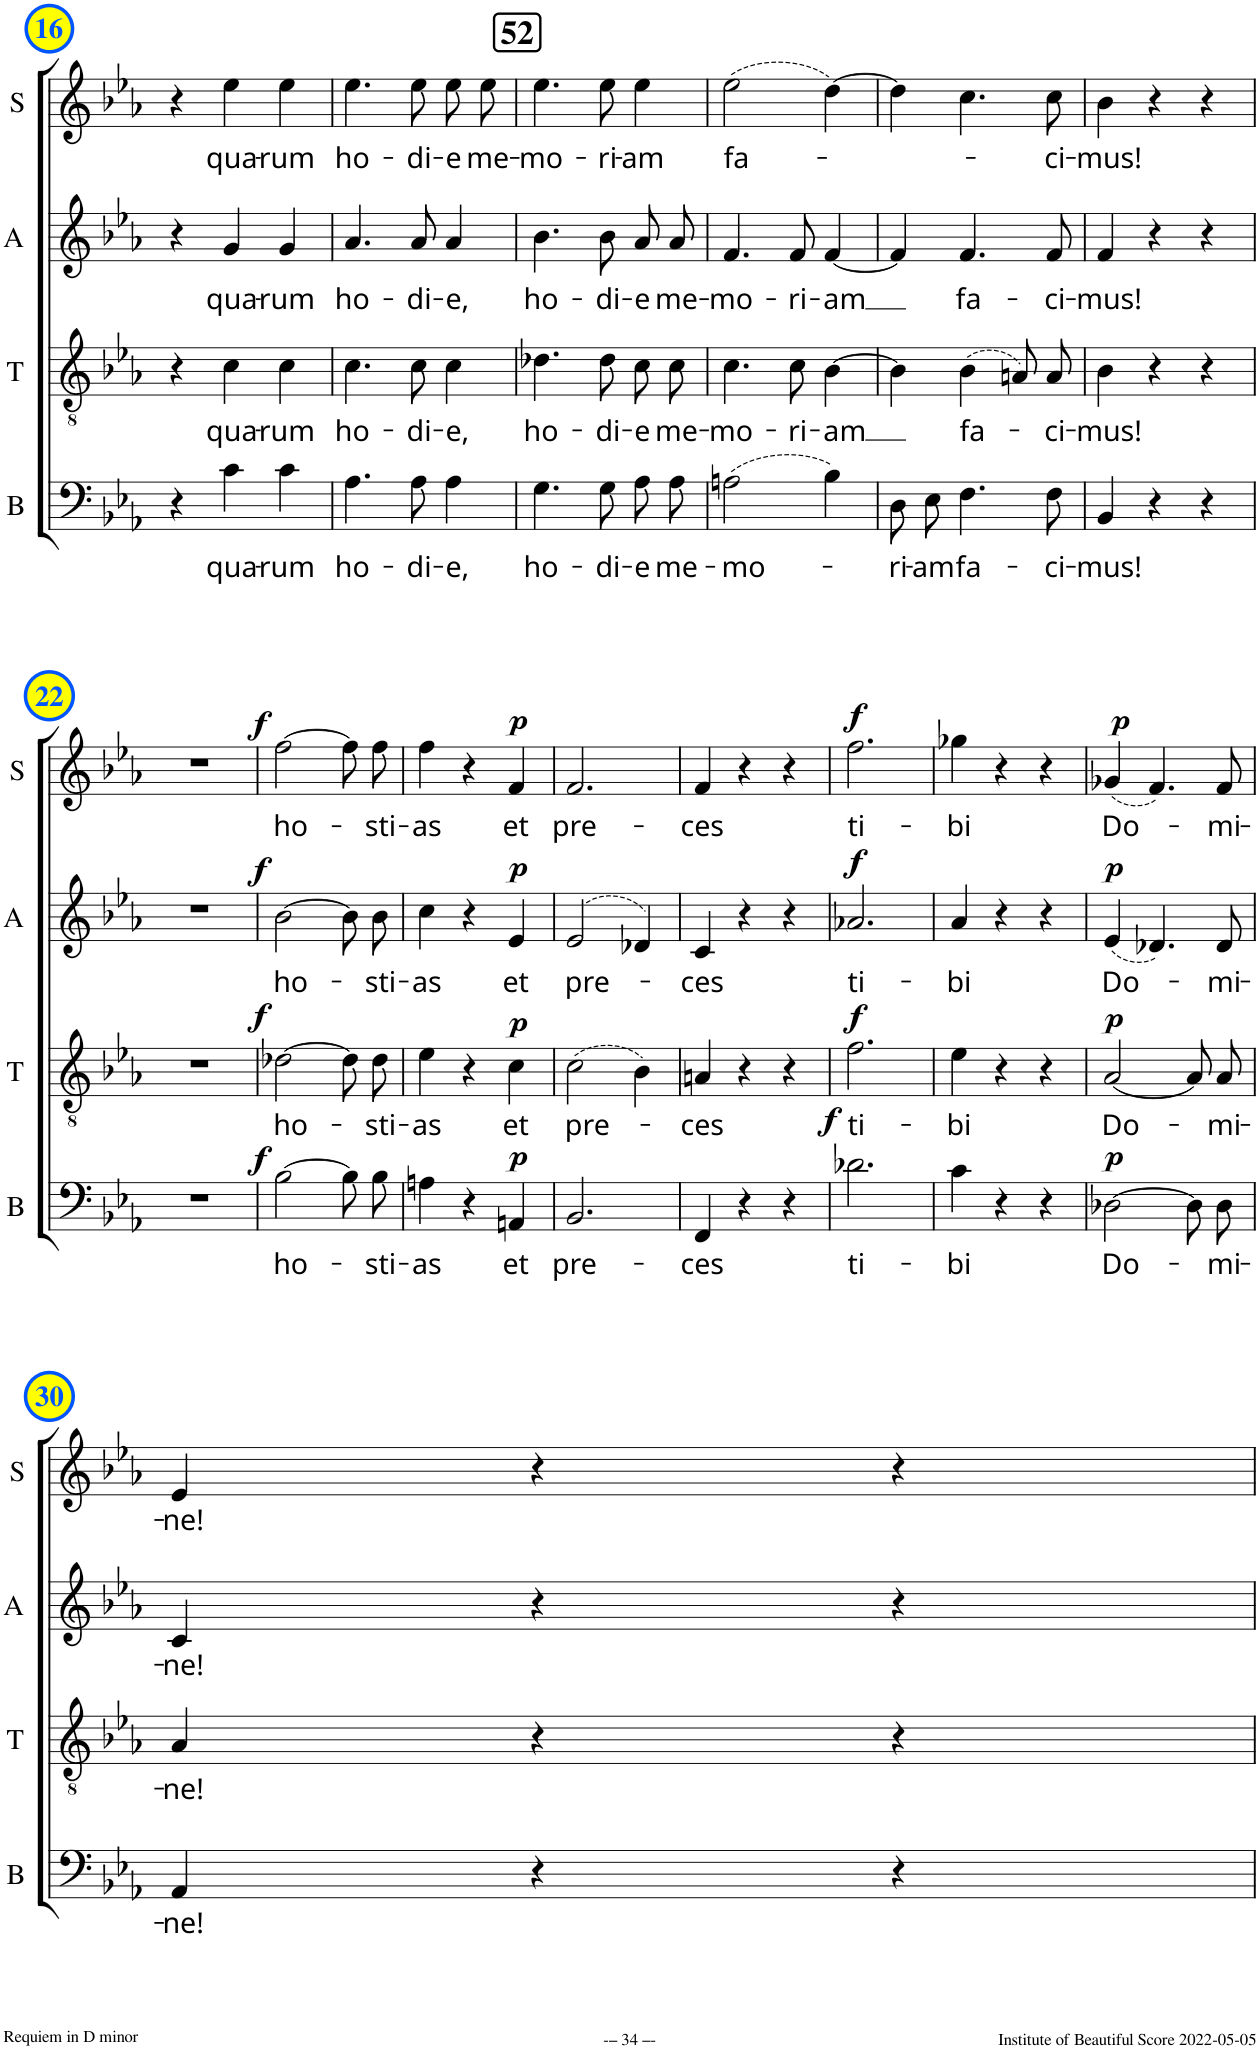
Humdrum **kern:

**kern	**text	**dynam	**kern	**text	**dynam	**kern	**text	**dynam	**kern	**text	**dynam
*part4	*part4	*part4	*part3	*part3	*part3	*part2	*part2	*part2	*part1	*part1	*part1
*staff4	*staff4	*staff4	*staff3	*staff3	*staff3	*staff2	*staff2	*staff2	*staff1	*staff1	*staff1
*I"B	*	*	*I"T	*	*	*I"A	*	*	*I"S	*	*
*I'B	*	*	*I'T	*	*	*I'A	*	*	*I'S	*	*
!!LO:PB:g=z
*clefF4	*	*	*clefGv2	*	*	*clefG2	*	*	*clefG2	*	*
*k[b-e-a-]	*	*	*k[b-e-a-]	*	*	*k[b-e-a-]	*	*	*k[b-e-a-]	*	*
*M3/4	*	*	*M3/4	*	*	*M3/4	*	*	*M3/4	*	*
=16	=16	=16	=16	=16	=16	=16	=16	=16	=16	=16	=16
4r	.	.	4r	.	.	4r	.	.	4r	.	.
!	!LO:LY:b	!	!	!LO:LY:b	!	!	!LO:LY:b	!	!	!LO:LY:b	!
4c\	-qua-	.	4c\	-qua-	.	4g/	qua-	.	4ee-\	qua-	.
!	!LO:LY:b	!	!	!LO:LY:b	!	!	!LO:LY:b	!	!	!LO:LY:b	!
4c\	rum	.	4c\	rum	.	4g/	-rum	.	4ee-\	-rum	.
=17	=17	=17	=17	=17	=17	=17	=17	=17	=17	=17	=17
!	!LO:LY:b	!	!	!LO:LY:b	!	!	!LO:LY:b	!	!	!LO:LY:b	!
4.A-\	-ho-	.	4.c\	-ho-	.	4.a-/	ho-	.	4.ee-\	ho-	.
!	!LO:LY:b	!	!	!LO:LY:b	!	!	!LO:LY:b	!	!	!LO:LY:b	!
8A-\	-di-	.	8c\	-di-	.	8a-/	-di-	.	8ee-\	-di-	.
!	!LO:LY:b	!	!	!LO:LY:b	!	!	!LO:LY:b	!	!	!LO:LY:b	!
4A-'~\	e,	.	4c'~\	e,	.	4a-'~/	-e,	.	8ee-\L	-e	.
!	!	!	!	!	!	!	!	!	!	!LO:LY:b	!
.	.	.	.	.	.	.	.	.	8ee-\J	me-	.
!!LO:REH:place=s1:a:B:cj:fs=14:t=52
=18	=18	=18	=18	=18	=18	=18	=18	=18	=18	=18	=18
!	!LO:LY:b	!	!	!LO:LY:b	!	!	!LO:LY:b	!	!	!LO:LY:b	!
4.G\	ho-	.	4.d-X\	ho-	.	4.b-\	ho-	.	4.ee-\	-mo-	.
!	!LO:LY:b	!	!	!LO:LY:b	!	!	!LO:LY:b	!	!	!LO:LY:b	!
8G\	-di-	.	8d-\	-di-	.	8b-\	-di-	.	8ee-\	-ri-	.
!	!LO:LY:b	!	!	!LO:LY:b	!	!	!LO:LY:b	!	!	!LO:LY:b	!
8A-\L	-e	.	8c\L	-e	.	8a-/L	-e	.	4ee-\	-am	.
!	!LO:LY:b	!	!	!LO:LY:b	!	!	!LO:LY:b	!	!	!	!
8A-\J	me-	.	8c\J	me-	.	8a-/J	me-	.	.	.	.
=19	=19	=19	=19	=19	=19	=19	=19	=19	=19	=19	=19
!	!LO:LY:b	!	!	!LO:LY:b	!	!	!LO:LY:b	!	!	!LO:LY:b	!
(2An\	-mo-	.	4.c\	-mo-	.	4.f/	-mo-	.	(2ee-\	fa-	.
!	!	!	!	!LO:LY:b	!	!	!LO:LY:b	!	!	!	!
.	.	.	8c\	-ri-	.	8f/	-ri-	.	.	.	.
!	!	!	!	!LO:LY:b	!	!	!LO:LY:b	!	!	!	!
4B-\)	.	.	[4B-\	-am	.	[4f/	-am	.	[4dd\)	.	.
=20	=20	=20	=20	=20	=20	=20	=20	=20	=20	=20	=20
!	!LO:LY:b	!	!	!	!	!	!	!	!	!	!
8D\L	ri-	.	4B-\]	.	.	4f/]	.	.	4dd\]	.	.
!	!LO:LY:b	!	!	!	!	!	!	!	!	!	!
8E-\J	-am	.	.	.	.	.	.	.	.	.	.
!	!LO:LY:b	!	!	!LO:LY:b	!	!	!LO:LY:b	!	!	!	!
4.F\	fa-	.	(4B-\	fa-	.	4.f/	fa-	.	4.cc\	.	.
.	.	.	8An/L)	.	.	.	.	.	.	.	.
!	!LO:LY:b	!	!	!LO:LY:b	!	!	!LO:LY:b	!	!	!LO:LY:b	!
8F\	-ci-	.	8A/J	-ci-	.	8f/	-ci-	.	8cc\	-ci-	.
=21	=21	=21	=21	=21	=21	=21	=21	=21	=21	=21	=21
!	!LO:LY:b	!	!	!LO:LY:b	!	!	!LO:LY:b	!	!	!LO:LY:b	!
4BB-/	mus!	.	4B-\	mus!	.	4f/	-mus!	.	4b-\	-mus!	.
4r	.	.	4r	.	.	4r	.	.	4r	.	.
4r	.	.	4r	.	.	4r	.	.	4r	.	.
!!LO:LB:g=z
=22	=22	=22	=22	=22	=22	=22	=22	=22	=22	=22	=22
2.r	.	.	2.r	.	.	2.r	.	.	2.r	.	.
=23	=23	=23	=23	=23	=23	=23	=23	=23	=23	=23	=23
!	!LO:LY:b	!LO:DY:a	!	!LO:LY:b	!LO:DY:a	!	!LO:LY:b	!LO:DY:a	!	!LO:LY:b	!LO:DY:a
[2B-\	ho-	f	[2d-X\	ho-	f	[2b-\	ho-	f	[2ff\	ho-	f
8B-\L]	.	.	8d-\L]	.	.	8b-\L]	.	.	8ff\L]	.	.
!	!LO:LY:b	!	!	!LO:LY:b	!	!	!LO:LY:b	!	!	!LO:LY:b	!
8B-\J	-sti-	.	8d-\J	-sti-	.	8b-\J	-sti-	.	8ff\J	-sti-	.
=24	=24	=24	=24	=24	=24	=24	=24	=24	=24	=24	=24
!	!LO:LY:b	!	!	!LO:LY:b	!	!	!LO:LY:b	!	!	!LO:LY:b	!
4An\	-as	.	4e-\	-as	.	4cc\	-as	.	4ff\	-as	.
4r	.	.	4r	.	.	4r	.	.	4r	.	.
!	!LO:LY:b	!LO:DY:a	!	!LO:LY:b	!LO:DY:a	!	!LO:LY:b	!LO:DY:a	!	!LO:LY:b	!LO:DY:a
4AAn/	et	p	4c\	et	p	4e-/	et	p	4f/	et	p
=25	=25	=25	=25	=25	=25	=25	=25	=25	=25	=25	=25
!	!LO:LY:b	!	!	!LO:LY:b	!	!	!LO:LY:b	!	!	!LO:LY:b	!
2.BB-/	pre-	.	(2c\	pre-	.	(>2e-/	pre-	.	2.f/	pre-	.
.	.	.	4B-\)	.	.	4d-X/)	.	.	.	.	.
=26	=26	=26	=26	=26	=26	=26	=26	=26	=26	=26	=26
!	!LO:LY:b	!	!	!LO:LY:b	!	!	!LO:LY:b	!	!	!LO:LY:b	!
4FF/	-ces	.	4An/	-ces	.	4c/	-ces	.	4f/	-ces	.
4r	.	.	4r	.	.	4r	.	.	4r	.	.
!	!	!LO:DY:a	!	!	!	!	!	!	!	!	!
4r	.	f	4r	.	.	4r	.	.	4r	.	.
=27	=27	=27	=27	=27	=27	=27	=27	=27	=27	=27	=27
!	!LO:LY:b	!	!	!LO:LY:b	!LO:DY:a	!	!LO:LY:b	!LO:DY:a	!	!LO:LY:b	!LO:DY:a
2.d-X\	ti-	.	2.f\	ti-	f	2.a-X/	ti-	f	2.ff\	ti-	f
=28	=28	=28	=28	=28	=28	=28	=28	=28	=28	=28	=28
!	!LO:LY:b	!	!	!LO:LY:b	!	!	!LO:LY:b	!	!	!LO:LY:b	!
4c\	-bi	.	4e-\	-bi	.	4a-/	-bi	.	4gg-X\	-bi	.
4r	.	.	4r	.	.	4r	.	.	4r	.	.
4r	.	.	4r	.	.	4r	.	.	4r	.	.
=29	=29	=29	=29	=29	=29	=29	=29	=29	=29	=29	=29
!	!LO:LY:b	!LO:DY:a	!	!LO:LY:b	!LO:DY:a	!	!LO:LY:b	!LO:DY:a	!	!LO:LY:b	!LO:DY:a
[2D-X\	Do-	p	[2A-/	Do-	p	(<4e-/	Do-	p	(<4g-X/	Do-	p
.	.	.	.	.	.	4.d-X/)	.	.	4.f/)	.	.
8D-\L]	.	.	8A-/L]	.	.	.	.	.	.	.	.
!	!LO:LY:b	!	!	!LO:LY:b	!	!	!LO:LY:b	!	!	!LO:LY:b	!
8D-\J	-mi-	.	8A-/J	-mi-	.	8d-/	-mi-	.	8f/	-mi-	.
!!LO:LB:g=z
=30	=30	=30	=30	=30	=30	=30	=30	=30	=30	=30	=30
!	!LO:LY:b	!	!	!LO:LY:b	!	!	!LO:LY:b	!	!	!LO:LY:b	!
4AA-/	-ne!	.	4A-/	-ne!	.	4c/	-ne!	.	4e-/	-ne!	.
4r	.	.	4r	.	.	4r	.	.	4r	.	.
4r	.	.	4r	.	.	4r	.	.	4r	.	.
=	=	=	=	=	=	=	=	=	=	=	=
*-	*-	*-	*-	*-	*-	*-	*-	*-	*-	*-	*-
